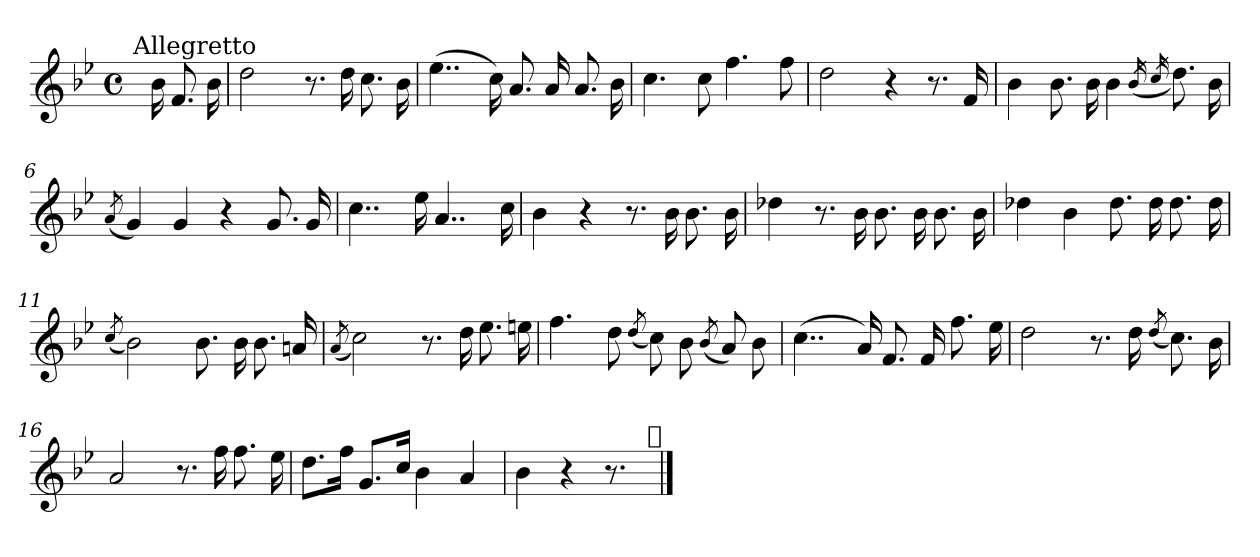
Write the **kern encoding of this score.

**kern
*part1
*staff1
*clefG2
*k[b-e-]
*B-:
*M4/4
*met(c)
=
!LO:TX:a:t=Allegretto
16ryy
16b-\
8.f/
16b-\
=1
2dd\
8.r
16dd\
8.cc\
16b-\
=2
(>4..ee-\
16cc\)
8.a/
16a/
8.a/
16b-\
=3
4.cc\
8cc\
4.ff\
8ff\
=4
2dd\
4r
8.r
16f/
!!LO:LB:g=z
=5
4b-\
8.b-\
16b-\
4b-\
(<16qb-/
16qcc/
8.dd\)
16b-\
=6
(<8qa/
4g/)
4g/
4r
8.g/
16g/
=7
4..cc\
16ee-\
4..a/
16cc\
=8
4b-\
4r
8.r
16b-\
8.b-\
16b-\
=9
4dd-X\
8.r
16b-\
8.b-\
16b-\
8.b-\
16b-\
!!LO:LB:g=z
=10
4dd-X\
4b-\
8.dd-\
16dd-\
8.dd-\
16dd-\
=11
(<8qcc/
2b-\)
8.b-\
16b-\
8.b-\
16an/
=12
(<8qa/
2cc\)
8.r
16dd\
8.ee-\
16een\
=13
4.ff\
8dd\
(<8qdd/
8cc\)
8b-\
(<8qb-/
8a/)
8b-\
!!LO:LB:g=z
=14
(>4..cc\
16a/)
8.f/
16f/
8.ff\
16ee-\
=15
2dd\
8.r
16dd\
(<8qdd/
8.cc\)
16b-\
=16
2a/
8.r
16ff\
8.ff\
16ee-\
=17
8.dd\L
16ff\Jk
8.g/L
16cc/Jk
4b-\
4a/
=18
4b-\
4r
8.r
16ryy
!LO:TX:a:t=𝄋
==
*-
